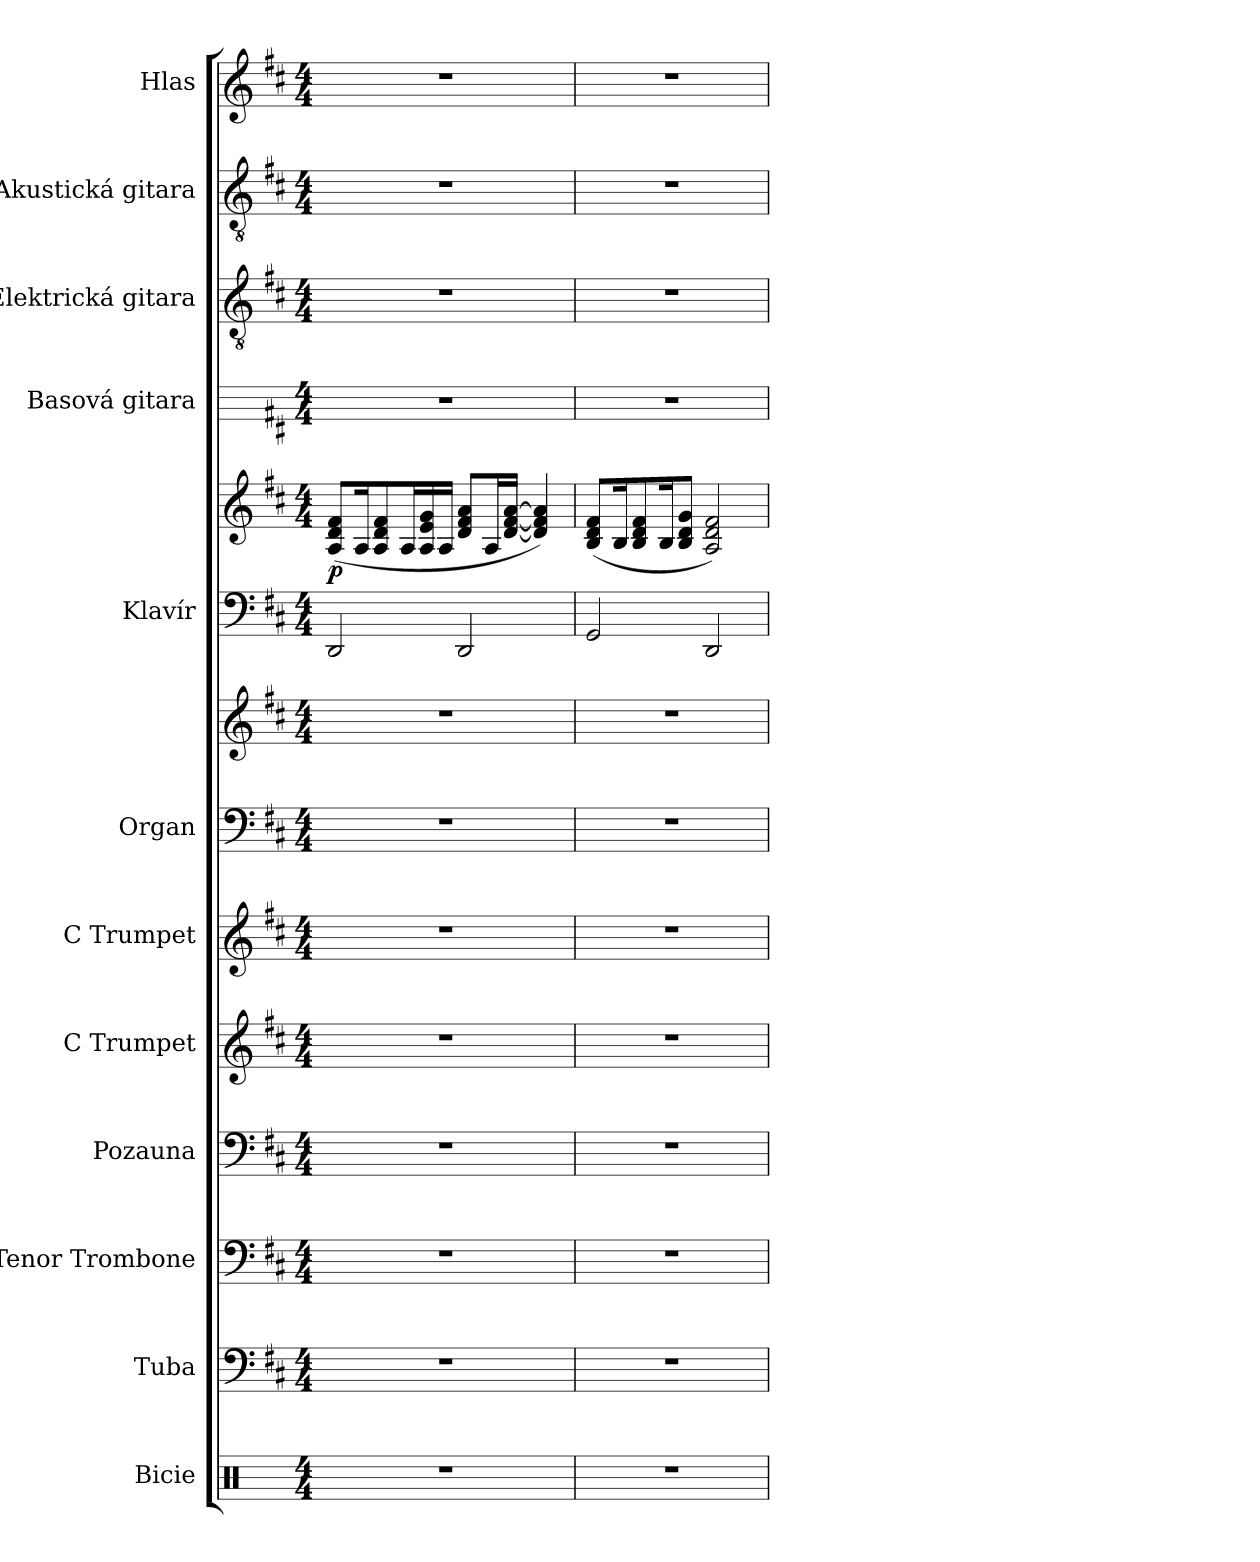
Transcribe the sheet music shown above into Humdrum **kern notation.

**kern	**kern	**kern	**kern	**kern	**kern	**kern	**kern	**kern	**kern	**dynam	**kern	**kern	**kern	**kern
*part12	*part11	*part10	*part9	*part8	*part7	*part6	*part6	*part5	*part5	*part5	*part4	*part3	*part2	*part1
*staff14	*staff13	*staff12	*staff11	*staff10	*staff9	*staff8	*staff7	*staff6	*staff5	*staff5/6	*staff4	*staff3	*staff2	*staff1
*I"Bicie	*I"Tuba	*I"Tenor Trombone	*I"Pozauna	*I"C Trumpet	*I"C Trumpet	*I"Organ	*	*I"Klavír	*	*	*I"Basová gitara	*I"Elektrická gitara	*I"Akustická gitara	*I"Hlas
*	*I'Tba.	*I'T. Tbn.	*	*I'C Tpt.	*I'C Tpt.	*I'Org.	*	*I'Kl.	*	*	*	*	*	*I'Hl.
*	*	*	*	*	*	*	*	*	*	*	*stria4	*	*	*
*clefX	*clefF4	*clefF4	*clefF4	*clefG2	*clefG2	*clefF4	*clefG2	*clefF4	*clefG2	*	*	*clefGv2	*clefGv2	*clefG2
*	*	*	*	*	*	*	*	*	*	*	*ITrd7c12	*	*	*
*k[]	*k[f#c#]	*k[f#c#]	*k[f#c#]	*k[f#c#]	*k[f#c#]	*k[f#c#]	*k[f#c#]	*k[f#c#]	*k[f#c#]	*	*k[f#c#]	*k[f#c#]	*k[f#c#]	*k[f#c#]
*M4/4	*M4/4	*M4/4	*M4/4	*M4/4	*M4/4	*M4/4	*M4/4	*M4/4	*M4/4	*	*M4/4	*M4/4	*M4/4	*M4/4
*MM83	*MM83	*MM83	*MM83	*MM83	*MM83	*MM83	*MM83	*MM83	*MM83	*	*MM83	*MM83	*MM83	*MM83
=1	=1	=1	=1	=1	=1	=1	=1	=1	=1	=1	=1	=1	=1	=1
!	!	!	!	!	!	!	!	!	!	!LO:DY:b	!	!	!	!
1r	1r	1r	1r	1r	1r	1r	1r	2DD/	(<8A/ 8d/ 8f#/L	p	1r	1r	1r	1r
.	.	.	.	.	.	.	.	.	16A/K	.	.	.	.	.
.	.	.	.	.	.	.	.	.	8A/ 8d/ 8f#/	.	.	.	.	.
.	.	.	.	.	.	.	.	.	16A/L	.	.	.	.	.
.	.	.	.	.	.	.	.	.	16A/ 16e/ 16g/	.	.	.	.	.
.	.	.	.	.	.	.	.	.	16A/JJ	.	.	.	.	.
.	.	.	.	.	.	.	.	2DD/	8d/ 8f#/ 8a/L	.	.	.	.	.
.	.	.	.	.	.	.	.	.	16A/L	.	.	.	.	.
.	.	.	.	.	.	.	.	.	[16d/ [16f#/ [16a/JJ	.	.	.	.	.
.	.	.	.	.	.	.	.	.	4d/] 4f#/] 4a/])	.	.	.	.	.
=2	=2	=2	=2	=2	=2	=2	=2	=2	=2	=2	=2	=2	=2	=2
1r	1r	1r	1r	1r	1r	1r	1r	2GG/	(<8B/ 8d/ 8f#/L	.	1r	1r	1r	1r
.	.	.	.	.	.	.	.	.	16B/K	.	.	.	.	.
.	.	.	.	.	.	.	.	.	8B/ 8d/ 8f#/	.	.	.	.	.
.	.	.	.	.	.	.	.	.	16B/K	.	.	.	.	.
.	.	.	.	.	.	.	.	.	8B/ 8d/ 8g/J	.	.	.	.	.
.	.	.	.	.	.	.	.	2DD/	2A/ 2d/ 2f#/)	.	.	.	.	.
=	=	=	=	=	=	=	=	=	=	=	=	=	=	=
*-	*-	*-	*-	*-	*-	*-	*-	*-	*-	*-	*-	*-	*-	*-
